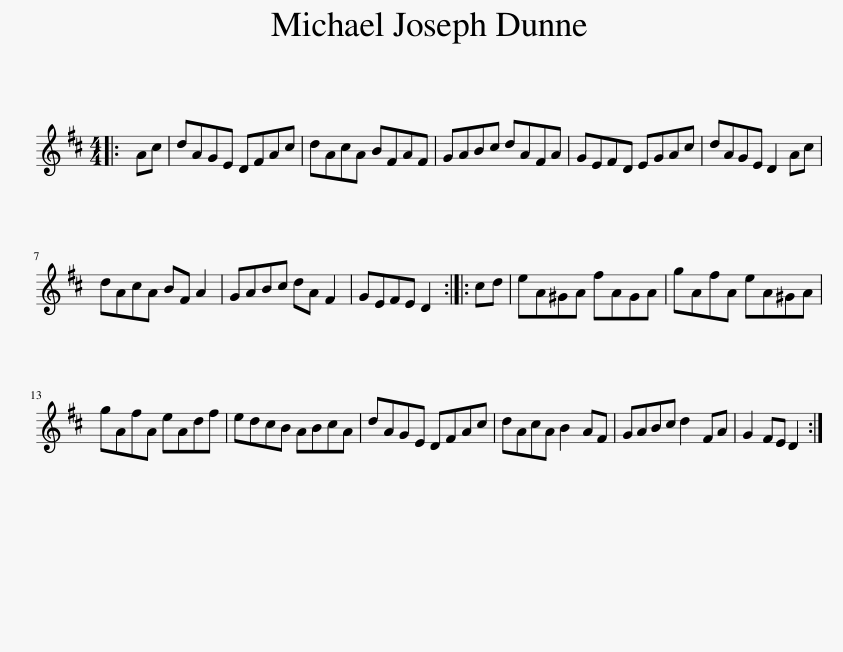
X:1
L:1/8
M:4/4
I:linebreak $
K:D
V:1 treble
V:1
|: Ac | dAGE DFAc | dAcA BFAF | GABc dAFA | GEFD EGAc | %5
 dAGE D2 Ac |$ dAcA BF A2 | GABc dA F2 | GEFE D2 :: cd | %10
 eA^GA fAGA | gAfA eA^GA |$ gAfA eAdf | edcB ABcA | dAGE DFAc | %15
 dAcA B2 AF | GABc d2 FA | G2 FE D2 :| %18
